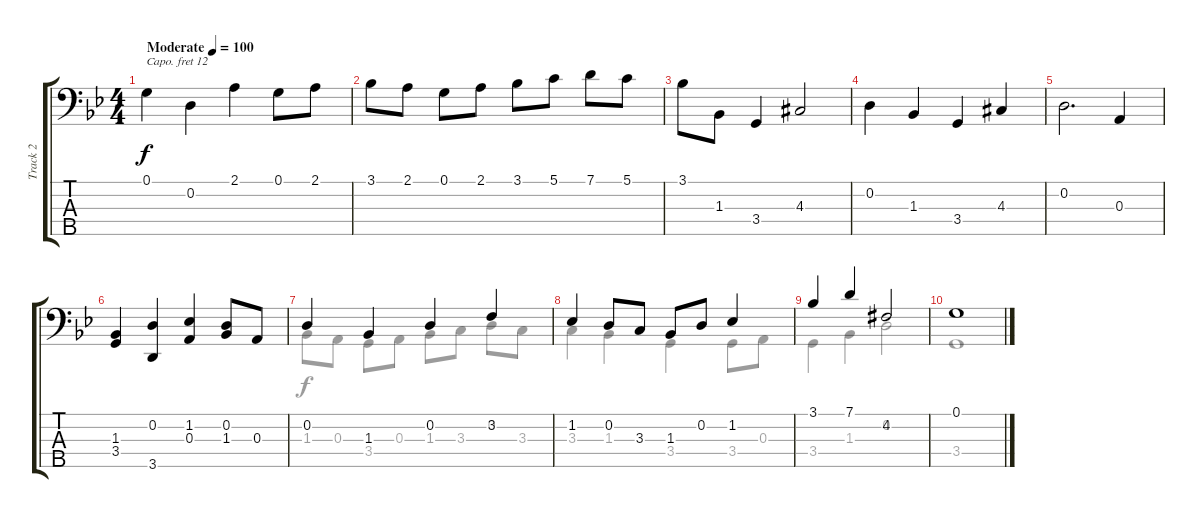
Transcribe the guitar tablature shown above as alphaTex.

\track ("Track 2" "Track 2") {instrument acousticgrandpiano}
\staff {score tabs}
\capo 12
\tuning (G2 D2 A1 E1 B0) {hide}
\voice
\ts (4 4)
\tempo (100 "Moderate")
\clef f4
\ks gminor
0.1.4{dy f instrument acousticgrandpiano} 0.2.4 2.1.4 0.1.8 2.1.8 |
3.1.8 2.1.8 0.1.8 2.1.8 3.1.8 5.1.8 7.1.8 5.1.8 |
3.1.8 1.3.8 3.4.4 4.3{acc #}.2 |
0.2.4 1.3.4 3.4.4 4.3{acc #}.4 |
0.2.2{d} 0.3.4 |
(1.3 3.4).4 (0.2 3.5).4 (1.2 0.3).4 (0.2 1.3).8 0.3.8 |
0.2.4 1.3.4 0.2.4 3.2.4 |
1.2.4 0.2.8 3.3.8 1.3.8 0.2.8 1.2.4 |
3.1.4 7.1.4 4.2{acc #}.2 |
0.1.1 |
\voice
\clef f4
\ottava regular
\simile none
\ks gminor
|
|
|
|
|
|
1.3.8 0.3.8 3.4.8 0.3.8 1.3.8 3.3.8 0.2.8 3.3.8 |
3.3.4 1.3.4 3.4.4 3.4.8 0.3.8 |
3.4.4 1.3.4 0.2.2 |
3.4.1 |
